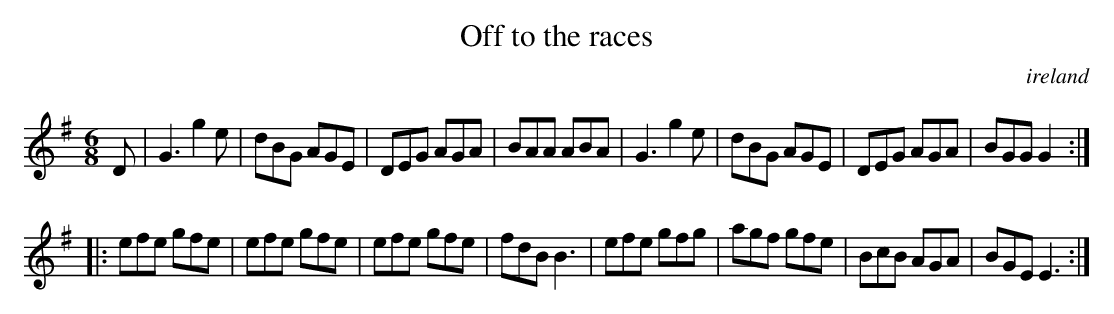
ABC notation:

X:1
T:Off to the races
O:ireland
M:6/8
K:G
D|\
G3 g2e|dBG AGE|DEG AGA|BAA ABA|\
G3 g2e|dBG AGE|DEG AGA|BGG G2:|*
|:efe gfe|efe gfe|efe gfe|fdB B3|\
efe gfg|agf gfe|BcB AGA|BGE E3:|
